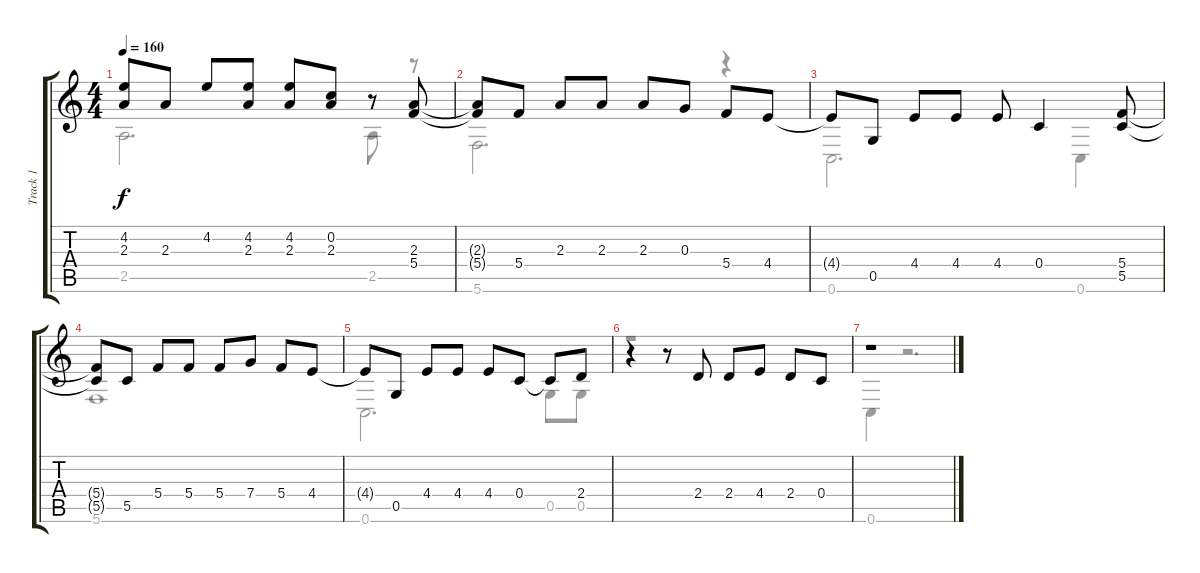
\track ("Track 1" "Track 1") {instrument acousticguitarsteel}
\staff {score tabs}
\tuning (E4 C4 G3 C3 G2 C2) {hide}
\voice
\ts (4 4)
\tempo 160
\clef g2
\ks c
(4.2{t} 2.3{t}).8{dy f} 2.3.8 4.2.8 (4.2 2.3).8 (4.2 2.3).8 (0.2 2.3).8 r.8 (2.3 5.4).8 |
(2.3{t} 5.4{t}).8 5.4.8 2.3.8 2.3.8 2.3.8 0.3.8 5.4.8 4.4.8 |
4.4{t}.8 0.5.8 4.4.8 4.4.8 4.4.8 0.4.4 (5.4 5.5).8 |
(5.4{t} 5.5{t}).8 5.5.8 5.4.8 5.4.8 5.4.8 7.4.8 5.4.8 4.4.8 |
4.4{t}.8 0.5.8 4.4.8 4.4.8 4.4.8 0.4.8 0.4{t}.8 2.4.8 |
r.4 r.8 2.4.8 2.4.8 4.4.8 2.4.8 0.4.8 |
r.1
\voice
\clef g2
\ottava regular
\simile none
\ks c
2.5.2{d dy f} 2.5.8 r.8 |
5.6.2{d} r.4 |
0.6.2{d} 0.6.4 |
5.6.1 |
0.6.2{d} 0.5.8 0.5.8 |
r.1 |
0.6.4 r.2{d}
